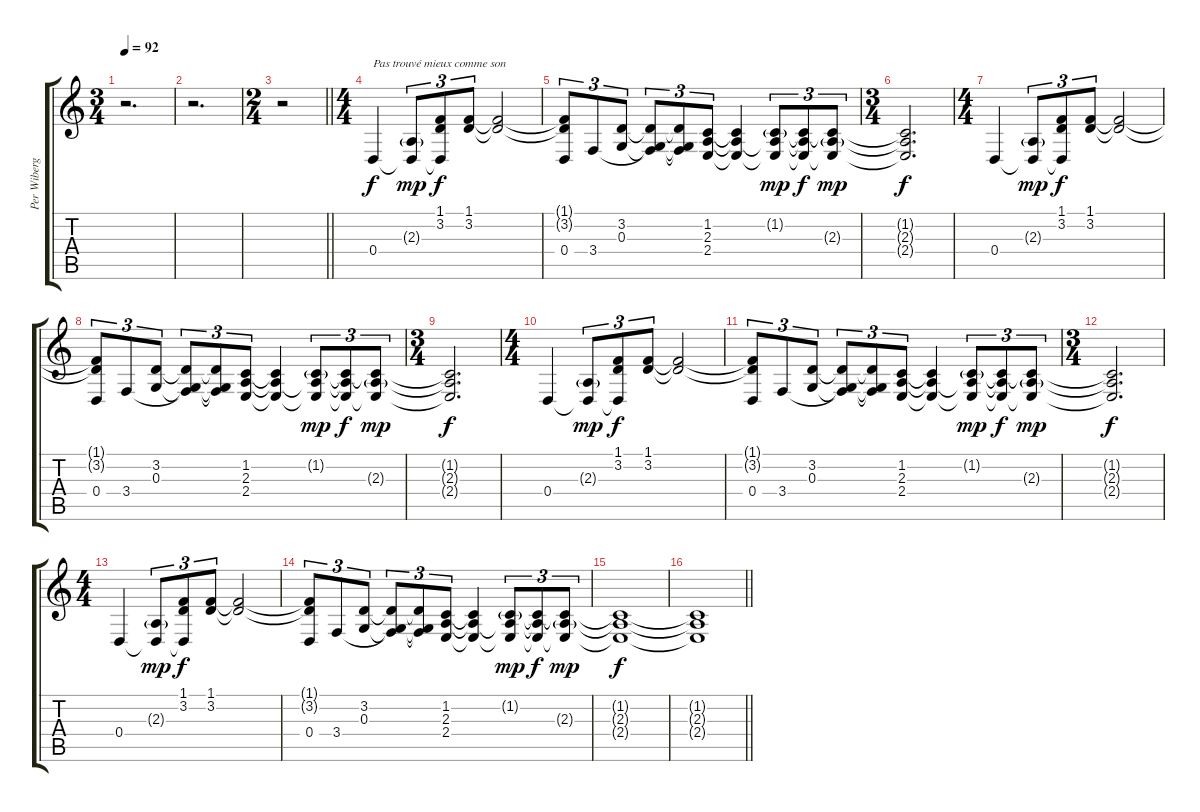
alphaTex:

\track ("Per Wiberg" "Per Wiberg") {instrument electricgrandpiano}
\staff {score tabs}
\tuning (E4 B3 G3 D3 A2 E2) {hide}
\ts (3 4)
\tempo 92
\clef g2
\ks c
r.2{d dy f} |
r.2{d} |
\ts (2 4)
\barLineRight lightlight
r.2 |
\ts (4 4)
\section ("" "")
0.4.4{txt "Pas trouvé mieux comme son" instrument harpsichord} (2.3{g} 0.4{t}).8{tu (3 2) dy mp} (1.1 3.2 0.4{t}).8{tu (3 2) dy f} (1.1 3.2).8{tu (3 2)} (1.1{t} 3.2{t}).2 |
(1.1{t} 3.2{t} 0.4).8{tu (3 2)} 3.4.8{tu (3 2)} (3.2 0.3).8{tu (3 2)} (3.2{t} 0.3{t} 3.4{t}).8{tu (3 2)} (3.2{t} 0.3{t} 3.4{t}).8{tu (3 2)} (1.2 2.3 2.4).8{tu (3 2)} (1.2{t} 2.3{t} 2.4{t}).4 (1.2{g} 2.3{t} 2.4{t}).8{tu (3 2) dy mp} (1.2{t} 2.3{t} 2.4{t}).8{tu (3 2) dy f} (1.2{t} 2.3{g} 2.4{t}).8{tu (3 2) dy mp} |
\ts (3 4)
(1.2{t} 2.3{t} 2.4{t}).2{d dy f} |
\ts (4 4)
0.4.4 (2.3{g} 0.4{t}).8{tu (3 2) dy mp} (1.1 3.2 0.4{t}).8{tu (3 2) dy f} (1.1 3.2).8{tu (3 2)} (1.1{t} 3.2{t}).2 |
(1.1{t} 3.2{t} 0.4).8{tu (3 2)} 3.4.8{tu (3 2)} (3.2 0.3).8{tu (3 2)} (3.2{t} 0.3{t} 3.4{t}).8{tu (3 2)} (3.2{t} 0.3{t} 3.4{t}).8{tu (3 2)} (1.2 2.3 2.4).8{tu (3 2)} (1.2{t} 2.3{t} 2.4{t}).4 (1.2{g} 2.3{t} 2.4{t}).8{tu (3 2) dy mp} (1.2{t} 2.3{t} 2.4{t}).8{tu (3 2) dy f} (1.2{t} 2.3{g} 2.4{t}).8{tu (3 2) dy mp} |
\ts (3 4)
(1.2{t} 2.3{t} 2.4{t}).2{d dy f} |
\ts (4 4)
0.4.4 (2.3{g} 0.4{t}).8{tu (3 2) dy mp} (1.1 3.2 0.4{t}).8{tu (3 2) dy f} (1.1 3.2).8{tu (3 2)} (1.1{t} 3.2{t}).2 |
(1.1{t} 3.2{t} 0.4).8{tu (3 2)} 3.4.8{tu (3 2)} (3.2 0.3).8{tu (3 2)} (3.2{t} 0.3{t} 3.4{t}).8{tu (3 2)} (3.2{t} 0.3{t} 3.4{t}).8{tu (3 2)} (1.2 2.3 2.4).8{tu (3 2)} (1.2{t} 2.3{t} 2.4{t}).4 (1.2{g} 2.3{t} 2.4{t}).8{tu (3 2) dy mp} (1.2{t} 2.3{t} 2.4{t}).8{tu (3 2) dy f} (1.2{t} 2.3{g} 2.4{t}).8{tu (3 2) dy mp} |
\ts (3 4)
(1.2{t} 2.3{t} 2.4{t}).2{d dy f} |
\ts (4 4)
0.4.4 (2.3{g} 0.4{t}).8{tu (3 2) dy mp} (1.1 3.2 0.4{t}).8{tu (3 2) dy f} (1.1 3.2).8{tu (3 2)} (1.1{t} 3.2{t}).2 |
(1.1{t} 3.2{t} 0.4).8{tu (3 2)} 3.4.8{tu (3 2)} (3.2 0.3).8{tu (3 2)} (3.2{t} 0.3{t} 3.4{t}).8{tu (3 2)} (3.2{t} 0.3{t} 3.4{t}).8{tu (3 2)} (1.2 2.3 2.4).8{tu (3 2)} (1.2{t} 2.3{t} 2.4{t}).4 (1.2{g} 2.3{t} 2.4{t}).8{tu (3 2) dy mp} (1.2{t} 2.3{t} 2.4{t}).8{tu (3 2) dy f} (1.2{t} 2.3{g} 2.4{t}).8{tu (3 2) dy mp} |
(1.2{t} 2.3{t} 2.4{t}).1{dy f} |
\barLineRight lightlight
(1.2{t} 2.3{t} 2.4{t}).1{volume 0}
